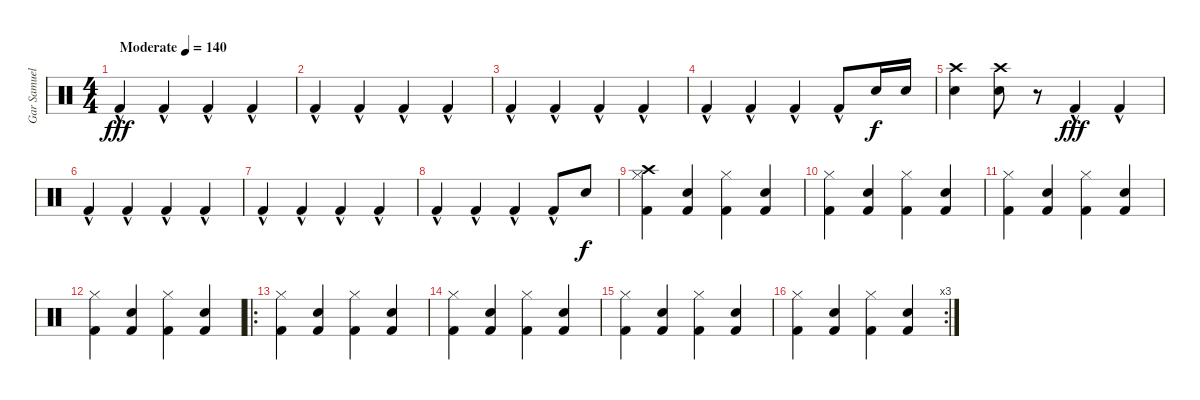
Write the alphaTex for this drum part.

\track ("Gar Samuelson" "Gar Samuel") {instrument percussion}
\staff {score}
\articulation defaults
\ts (4 4)
\tempo (140 "Moderate")
\clef neutral
\ks c "Kick (hit) 2"{hac}.4{dy fff volume 16} "Kick (hit) 2"{hac}.4 "Kick (hit) 2"{hac}.4 "Kick (hit) 2"{hac}.4
|
"Kick (hit) 2"{hac}.4 "Kick (hit) 2"{hac}.4 "Kick (hit) 2"{hac}.4 "Kick (hit) 2"{hac}.4 |
"Kick (hit) 2"{hac}.4 "Kick (hit) 2"{hac}.4 "Kick (hit) 2"{hac}.4 "Kick (hit) 2"{hac}.4 |
"Kick (hit) 2"{hac}.4 "Kick (hit) 2"{hac}.4 "Kick (hit) 2"{hac}.4 "Kick (hit) 2"{hac}.8 "Electric Snare (hit)".16{dy f volume 9} "Electric Snare (hit)".16 |
("Crash high (hit)" "Electric Snare (hit)").4 ("Crash high (hit)" "Electric Snare (hit)").8 r.8 "Kick (hit) 2"{hac}.4{dy fff volume 16} "Kick (hit) 2"{hac}.4 |
"Kick (hit) 2"{hac}.4 "Kick (hit) 2"{hac}.4 "Kick (hit) 2"{hac}.4 "Kick (hit) 2"{hac}.4 |
"Kick (hit) 2"{hac}.4 "Kick (hit) 2"{hac}.4 "Kick (hit) 2"{hac}.4 "Kick (hit) 2"{hac}.4 |
"Kick (hit) 2"{hac}.4 "Kick (hit) 2"{hac}.4 "Kick (hit) 2"{hac}.4 "Kick (hit) 2"{hac}.8 "Electric Snare (hit)".8{dy f volume 9} |
("Crash high (hit)" "Hi-Hat (closed)" "Kick (hit) 2").4 ("Snare (hit) 2" "Kick (hit) 2").4 ("Hi-Hat (closed)" "Kick (hit) 2").4 ("Snare (hit) 2" "Kick (hit) 2").4 |
("Hi-Hat (closed)" "Kick (hit) 2").4 ("Snare (hit) 2" "Kick (hit) 2").4 ("Hi-Hat (closed)" "Kick (hit) 2").4 ("Snare (hit) 2" "Kick (hit) 2").4 |
("Hi-Hat (closed)" "Kick (hit) 2").4 ("Snare (hit) 2" "Kick (hit) 2").4 ("Hi-Hat (closed)" "Kick (hit) 2").4 ("Snare (hit) 2" "Kick (hit) 2").4 |
("Hi-Hat (closed)" "Kick (hit) 2").4 ("Snare (hit) 2" "Kick (hit) 2").4 ("Hi-Hat (closed)" "Kick (hit) 2").4 ("Snare (hit) 2" "Kick (hit) 2").4 |
\ro
("Hi-Hat (closed)" "Kick (hit) 2").4 ("Snare (hit) 2" "Kick (hit) 2").4 ("Hi-Hat (closed)" "Kick (hit) 2").4 ("Snare (hit) 2" "Kick (hit) 2").4 |
("Hi-Hat (closed)" "Kick (hit) 2").4 ("Snare (hit) 2" "Kick (hit) 2").4 ("Hi-Hat (closed)" "Kick (hit) 2").4 ("Snare (hit) 2" "Kick (hit) 2").4 |
("Hi-Hat (closed)" "Kick (hit) 2").4 ("Snare (hit) 2" "Kick (hit) 2").4 ("Hi-Hat (closed)" "Kick (hit) 2").4 ("Snare (hit) 2" "Kick (hit) 2").4 |
\rc 3
("Hi-Hat (closed)" "Kick (hit) 2").4 ("Snare (hit) 2" "Kick (hit) 2").4 ("Hi-Hat (closed)" "Kick (hit) 2").4 ("Snare (hit) 2" "Kick (hit) 2").4
